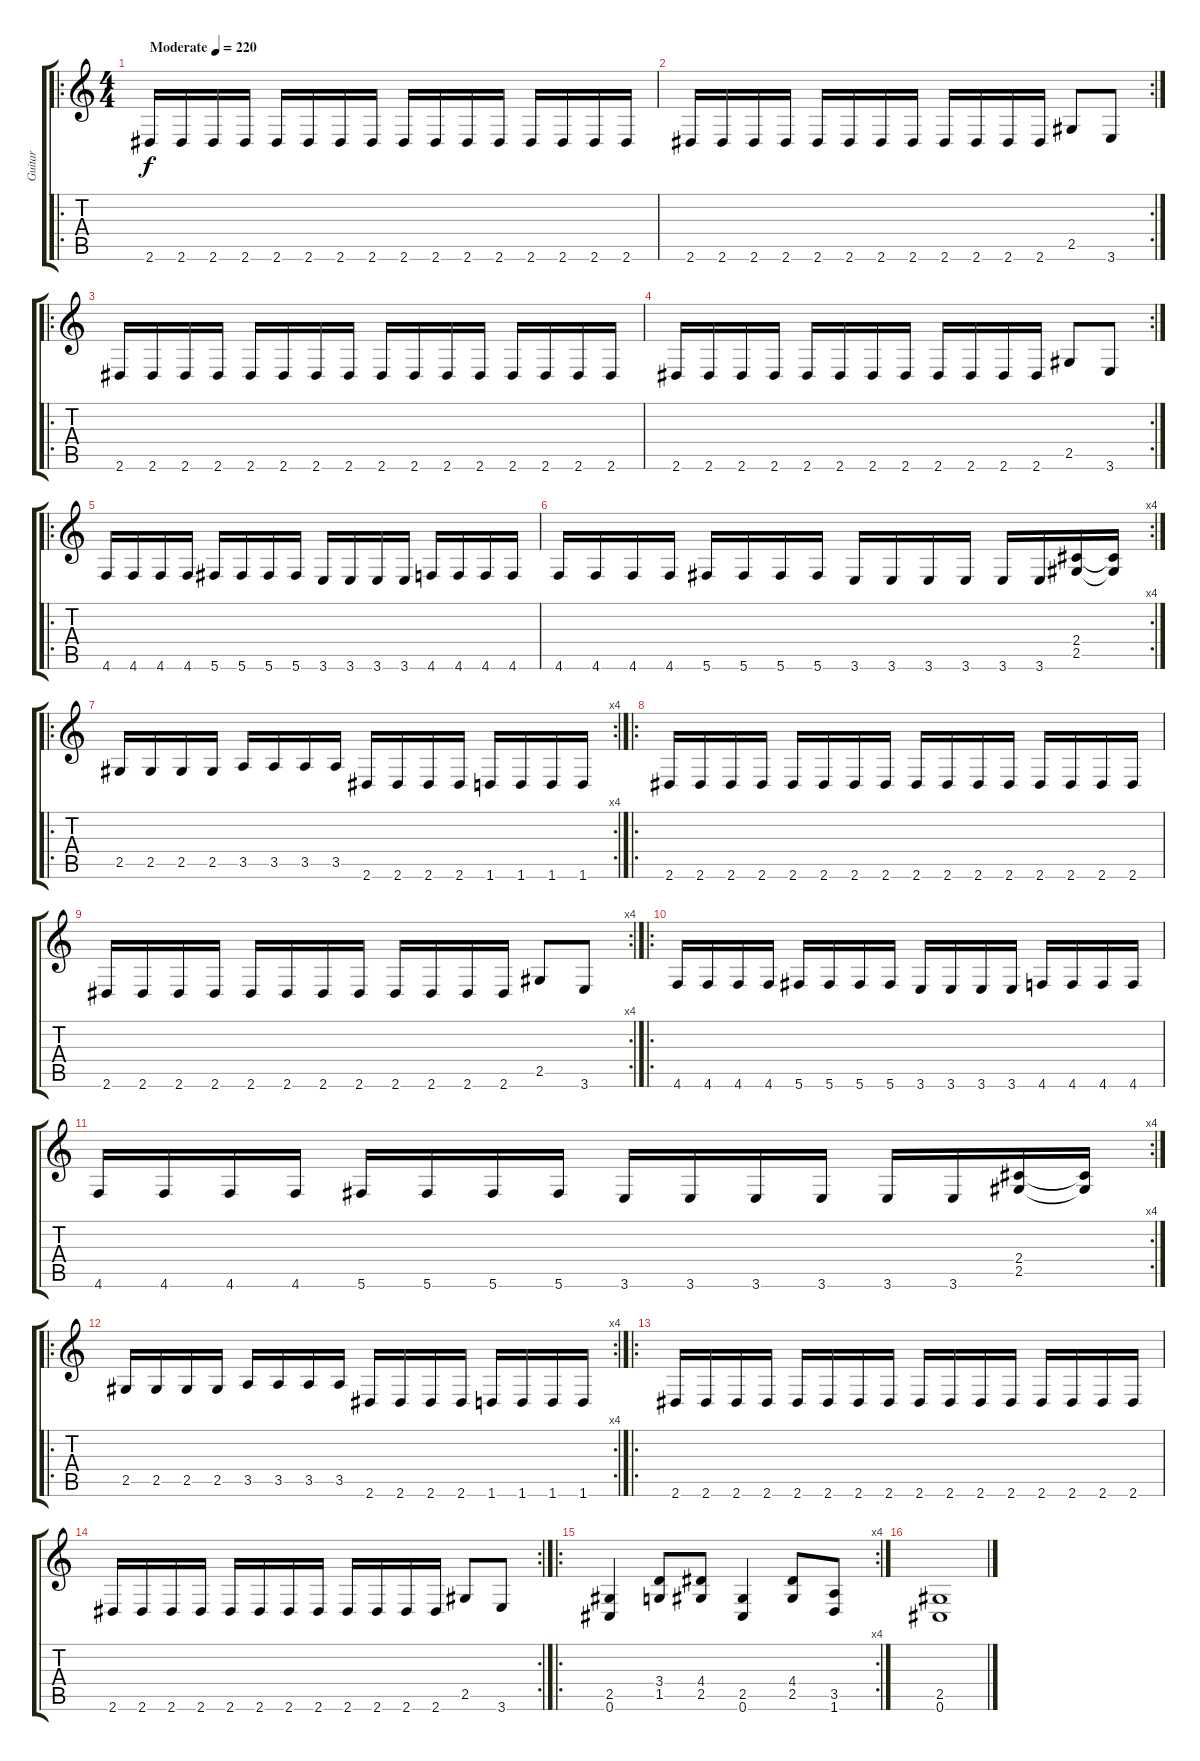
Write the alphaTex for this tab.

\track ("Guitar" "Guitar") {instrument distortionguitar}
\staff {score tabs}
\tuning (Db4 Ab3 E3 B2 Gb2 Db2) {hide}
\ro
\ts (4 4)
\tempo (220 "Moderate")
\clef g2
\ks c
2.6.16{dy f instrument distortionguitar} 2.6.16 2.6.16 2.6.16 2.6.16 2.6.16 2.6.16 2.6.16 2.6.16 2.6.16 2.6.16 2.6.16 2.6.16 2.6.16 2.6.16 2.6.16 |
\rc 2
2.6.16 2.6.16 2.6.16 2.6.16 2.6.16 2.6.16 2.6.16 2.6.16 2.6.16 2.6.16 2.6.16 2.6.16 2.5.8 3.6.8 |
\ro
2.6.16 2.6.16 2.6.16 2.6.16 2.6.16 2.6.16 2.6.16 2.6.16 2.6.16 2.6.16 2.6.16 2.6.16 2.6.16 2.6.16 2.6.16 2.6.16 |
\rc 2
2.6.16 2.6.16 2.6.16 2.6.16 2.6.16 2.6.16 2.6.16 2.6.16 2.6.16 2.6.16 2.6.16 2.6.16 2.5.8 3.6.8 |
\ro
4.6.16 4.6.16 4.6.16 4.6.16 5.6.16 5.6.16 5.6.16 5.6.16 3.6.16 3.6.16 3.6.16 3.6.16 4.6.16 4.6.16 4.6.16 4.6.16 |
\rc 4
4.6.16 4.6.16 4.6.16 4.6.16 5.6.16 5.6.16 5.6.16 5.6.16 3.6.16 3.6.16 3.6.16 3.6.16 3.6.16 3.6.16 (2.4 2.5).16 (2.4{t} 2.5{t}).16 |
\ro
\rc 4
2.5.16 2.5.16 2.5.16 2.5.16 3.5.16 3.5.16 3.5.16 3.5.16 2.6.16 2.6.16 2.6.16 2.6.16 1.6.16 1.6.16 1.6.16 1.6.16 |
\ro
2.6.16 2.6.16 2.6.16 2.6.16 2.6.16 2.6.16 2.6.16 2.6.16 2.6.16 2.6.16 2.6.16 2.6.16 2.6.16 2.6.16 2.6.16 2.6.16 |
\rc 4
2.6.16 2.6.16 2.6.16 2.6.16 2.6.16 2.6.16 2.6.16 2.6.16 2.6.16 2.6.16 2.6.16 2.6.16 2.5.8 3.6.8 |
\ro
4.6.16 4.6.16 4.6.16 4.6.16 5.6.16 5.6.16 5.6.16 5.6.16 3.6.16 3.6.16 3.6.16 3.6.16 4.6.16 4.6.16 4.6.16 4.6.16 |
\rc 4
4.6.16 4.6.16 4.6.16 4.6.16 5.6.16 5.6.16 5.6.16 5.6.16 3.6.16 3.6.16 3.6.16 3.6.16 3.6.16 3.6.16 (2.4 2.5).16 (2.4{t} 2.5{t}).16 |
\ro
\rc 4
2.5.16 2.5.16 2.5.16 2.5.16 3.5.16 3.5.16 3.5.16 3.5.16 2.6.16 2.6.16 2.6.16 2.6.16 1.6.16 1.6.16 1.6.16 1.6.16 |
\ro
2.6.16 2.6.16 2.6.16 2.6.16 2.6.16 2.6.16 2.6.16 2.6.16 2.6.16 2.6.16 2.6.16 2.6.16 2.6.16 2.6.16 2.6.16 2.6.16 |
\rc 2
2.6.16 2.6.16 2.6.16 2.6.16 2.6.16 2.6.16 2.6.16 2.6.16 2.6.16 2.6.16 2.6.16 2.6.16 2.5.8 3.6.8 |
\ro
\rc 4
(2.5 0.6).4 (3.4 1.5).8 (4.4 2.5).8 (2.5 0.6).4 (4.4 2.5).8 (3.5 1.6).8 |
(2.5 0.6).1
